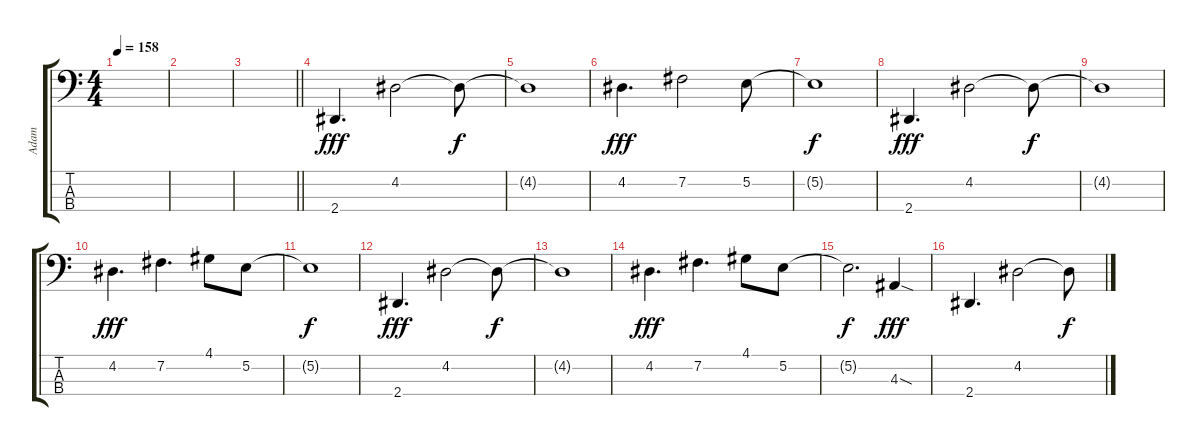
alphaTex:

\track ("Adam" "Adam") {instrument slapbass2}
\staff {score tabs}
\tuning (E2 B1 Gb1 Db1) {hide}
\ts (4 4)
\tempo 158
\clef f4
\ks c
|
|
\barLineRight lightlight
|
2.4.4{d dy fff} 4.2.2 4.2{t}.8{dy f} |
4.2{t}.1 |
4.2.4{d dy fff} 7.2.2 5.2.8 |
5.2{t}.1{dy f} |
2.4.4{d dy fff} 4.2.2 4.2{t}.8{dy f} |
4.2{t}.1 |
4.2.4{d dy fff} 7.2.4{d} 4.1.8 5.2.8 |
5.2{t}.1{dy f} |
2.4.4{d dy fff} 4.2.2 4.2{t}.8{dy f} |
4.2{t}.1 |
4.2.4{d dy fff} 7.2.4{d} 4.1.8 5.2.8 |
5.2{t}.2{d dy f} 4.3{sod}.4{dy fff} |
2.4.4{d} 4.2.2 4.2{t}.8{dy f}
